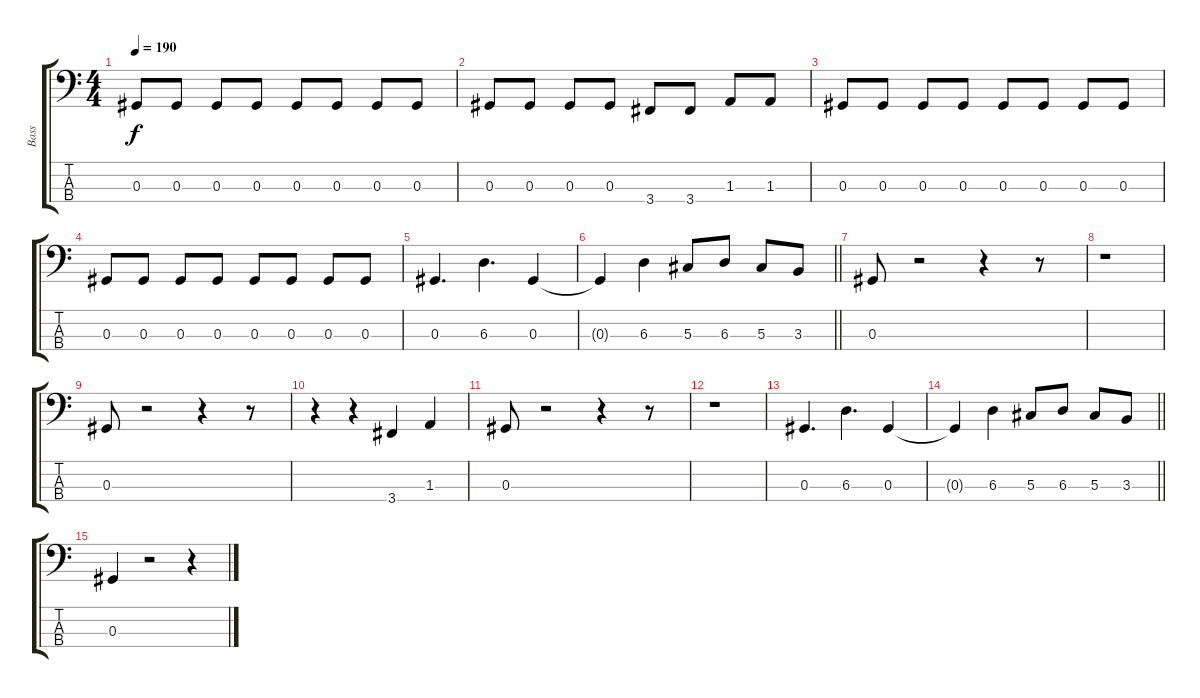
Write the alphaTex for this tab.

\track ("Bass" "Bass") {instrument electricbassfinger}
\staff {score tabs}
\tuning (Gb2 Db2 Ab1 Eb1) {hide}
\ts (4 4)
\tempo 190
\clef f4
\ks aminor
0.3.8{dy f} 0.3.8 0.3.8 0.3.8 0.3.8 0.3.8 0.3.8 0.3.8 |
0.3.8 0.3.8 0.3.8 0.3.8 3.4.8 3.4.8 1.3.8 1.3.8 |
0.3.8 0.3.8 0.3.8 0.3.8 0.3.8 0.3.8 0.3.8 0.3.8 |
0.3.8 0.3.8 0.3.8 0.3.8 0.3.8 0.3.8 0.3.8 0.3.8 |
0.3.4{d} 6.3.4{d} 0.3.4 |
\barLineRight lightlight
0.3{t}.4 6.3.4 5.3.8 6.3.8 5.3.8 3.3.8 |
0.3.8 r.2 r.4 r.8 |
r.1 |
0.3.8 r.2 r.4 r.8 |
r.4 r.4 3.4.4 1.3.4 |
0.3.8 r.2 r.4 r.8 |
r.1 |
0.3.4{d} 6.3.4{d} 0.3.4 |
\barLineRight lightlight
0.3{t}.4 6.3.4 5.3.8 6.3.8 5.3.8 3.3.8 |
0.3.4 r.2 r.4
